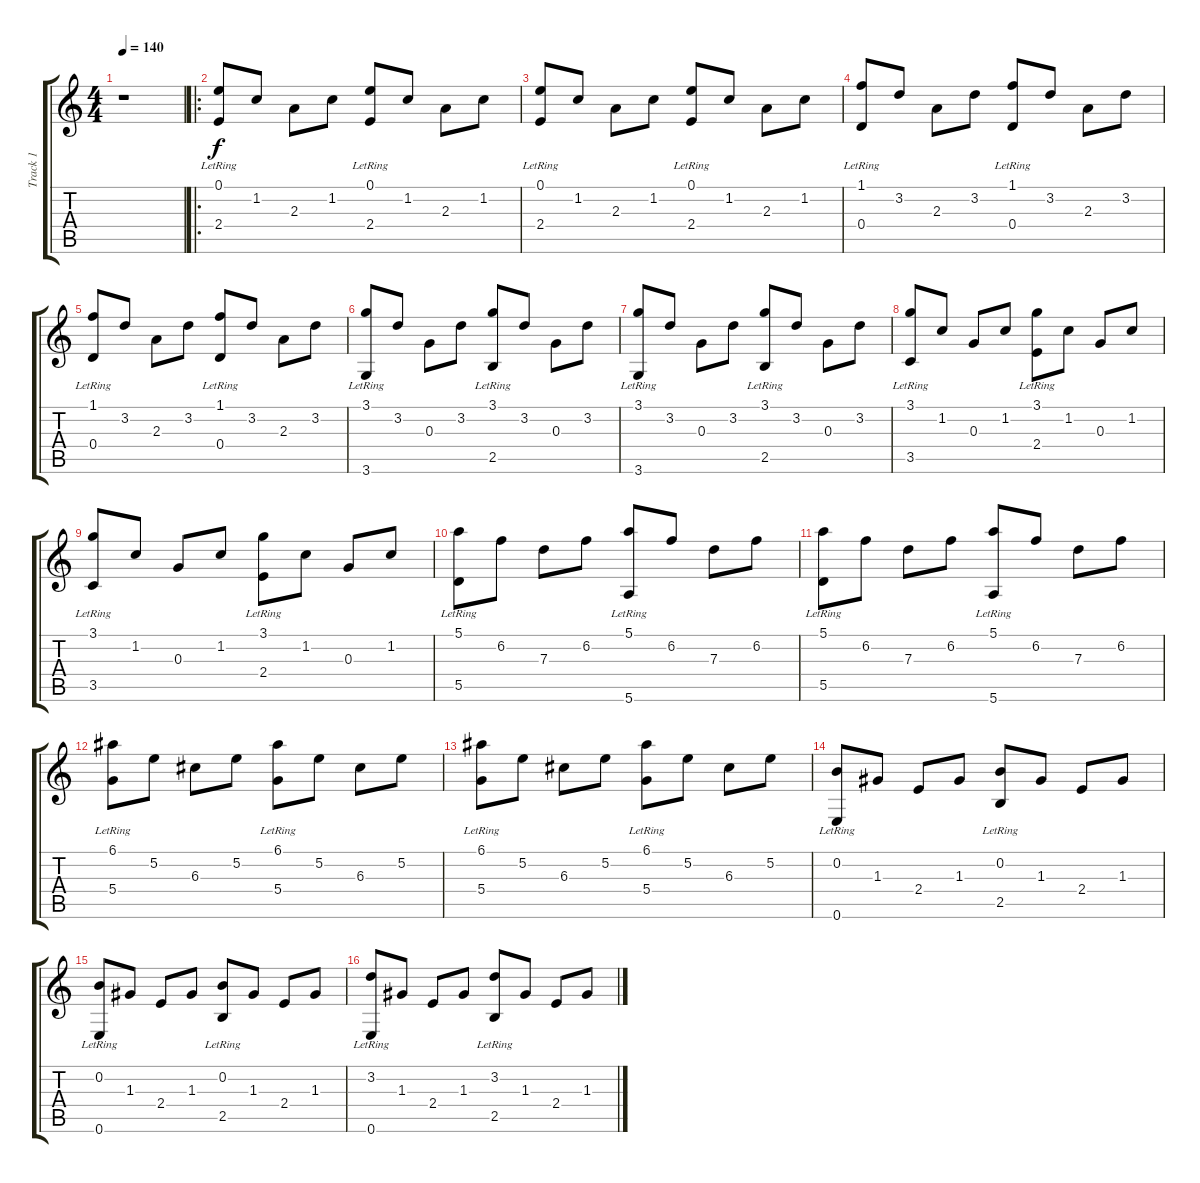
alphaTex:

\track ("Track 1" "Track 1") {instrument acousticguitarsteel}
\staff {score tabs}
\tuning (E4 B3 G3 D3 A2 E2) {hide}
\ts (4 4)
\tempo 140
\clef g2
\ks c
r.1{dy f instrument acousticguitarsteel} |
\ro
(0.1 2.4{lr}).8 1.2.8 2.3.8 1.2.8 (0.1 2.4{lr}).8 1.2.8 2.3.8 1.2.8 |
(0.1 2.4{lr}).8 1.2.8 2.3.8 1.2.8 (0.1 2.4{lr}).8 1.2.8 2.3.8 1.2.8 |
(1.1 0.4{lr}).8 3.2.8 2.3.8 3.2.8 (1.1 0.4{lr}).8 3.2.8 2.3.8 3.2.8 |
(1.1 0.4{lr}).8 3.2.8 2.3.8 3.2.8 (1.1 0.4{lr}).8 3.2.8 2.3.8 3.2.8 |
(3.1 3.6{lr}).8 3.2.8 0.3.8 3.2.8 (3.1 2.5{lr}).8 3.2.8 0.3.8 3.2.8 |
(3.1 3.6{lr}).8 3.2.8 0.3.8 3.2.8 (3.1 2.5{lr}).8 3.2.8 0.3.8 3.2.8 |
(3.1 3.5{lr}).8 1.2.8 0.3.8 1.2.8 (3.1 2.4{lr}).8 1.2.8 0.3.8 1.2.8 |
(3.1 3.5{lr}).8 1.2.8 0.3.8 1.2.8 (3.1 2.4{lr}).8 1.2.8 0.3.8 1.2.8 |
(5.1 5.5{lr}).8 6.2.8 7.3.8 6.2.8 (5.1 5.6{lr}).8 6.2.8 7.3.8 6.2.8 |
(5.1 5.5{lr}).8 6.2.8 7.3.8 6.2.8 (5.1 5.6{lr}).8 6.2.8 7.3.8 6.2.8 |
(6.1 5.4{lr}).8 5.2.8 6.3.8 5.2.8 (6.1 5.4{lr}).8 5.2.8 6.3.8 5.2.8 |
(6.1 5.4{lr}).8 5.2.8 6.3.8 5.2.8 (6.1 5.4{lr}).8 5.2.8 6.3.8 5.2.8 |
(0.2 0.6{lr}).8 1.3.8 2.4.8 1.3.8 (0.2 2.5{lr}).8 1.3.8 2.4.8 1.3.8 |
(0.2 0.6{lr}).8 1.3.8 2.4.8 1.3.8 (0.2 2.5{lr}).8 1.3.8 2.4.8 1.3.8 |
(3.2 0.6{lr}).8 1.3.8 2.4.8 1.3.8 (3.2 2.5{lr}).8 1.3.8 2.4.8 1.3.8
